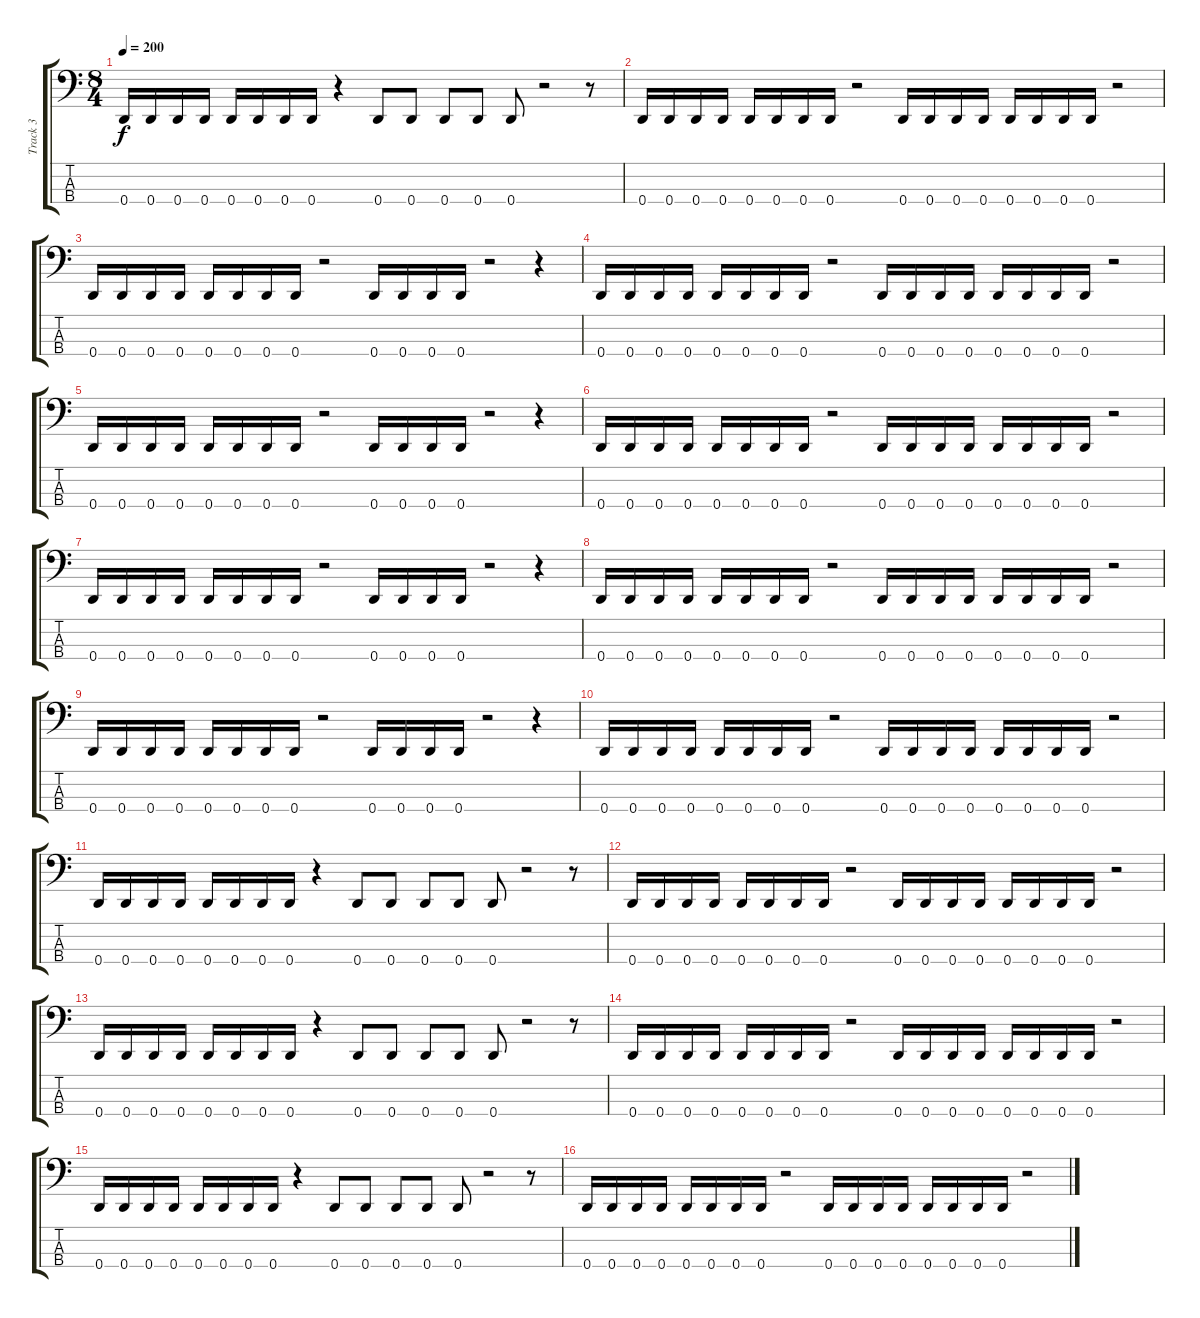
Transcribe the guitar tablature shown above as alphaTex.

\track ("Track 3" "Track 3") {instrument electricbassfinger}
\staff {score tabs}
\tuning (G2 D2 A1 D1) {hide}
\ts (8 4)
\tempo 200
\clef f4
\ks c
0.4.16{dy f} 0.4.16 0.4.16 0.4.16 0.4.16 0.4.16 0.4.16 0.4.16 r.4 0.4.8 0.4.8 0.4.8 0.4.8 0.4.8 r.2 r.8 |
0.4.16 0.4.16 0.4.16 0.4.16 0.4.16 0.4.16 0.4.16 0.4.16 r.2 0.4.16 0.4.16 0.4.16 0.4.16 0.4.16 0.4.16 0.4.16 0.4.16 r.2 |
0.4.16 0.4.16 0.4.16 0.4.16 0.4.16 0.4.16 0.4.16 0.4.16 r.2 0.4.16 0.4.16 0.4.16 0.4.16 r.2 r.4 |
0.4.16 0.4.16 0.4.16 0.4.16 0.4.16 0.4.16 0.4.16 0.4.16 r.2 0.4.16 0.4.16 0.4.16 0.4.16 0.4.16 0.4.16 0.4.16 0.4.16 r.2 |
0.4.16 0.4.16 0.4.16 0.4.16 0.4.16 0.4.16 0.4.16 0.4.16 r.2 0.4.16 0.4.16 0.4.16 0.4.16 r.2 r.4 |
0.4.16 0.4.16 0.4.16 0.4.16 0.4.16 0.4.16 0.4.16 0.4.16 r.2 0.4.16 0.4.16 0.4.16 0.4.16 0.4.16 0.4.16 0.4.16 0.4.16 r.2 |
0.4.16 0.4.16 0.4.16 0.4.16 0.4.16 0.4.16 0.4.16 0.4.16 r.2 0.4.16 0.4.16 0.4.16 0.4.16 r.2 r.4 |
0.4.16 0.4.16 0.4.16 0.4.16 0.4.16 0.4.16 0.4.16 0.4.16 r.2 0.4.16 0.4.16 0.4.16 0.4.16 0.4.16 0.4.16 0.4.16 0.4.16 r.2 |
0.4.16 0.4.16 0.4.16 0.4.16 0.4.16 0.4.16 0.4.16 0.4.16 r.2 0.4.16 0.4.16 0.4.16 0.4.16 r.2 r.4 |
0.4.16 0.4.16 0.4.16 0.4.16 0.4.16 0.4.16 0.4.16 0.4.16 r.2 0.4.16 0.4.16 0.4.16 0.4.16 0.4.16 0.4.16 0.4.16 0.4.16 r.2 |
0.4.16 0.4.16 0.4.16 0.4.16 0.4.16 0.4.16 0.4.16 0.4.16 r.4 0.4.8 0.4.8 0.4.8 0.4.8 0.4.8 r.2 r.8 |
0.4.16 0.4.16 0.4.16 0.4.16 0.4.16 0.4.16 0.4.16 0.4.16 r.2 0.4.16 0.4.16 0.4.16 0.4.16 0.4.16 0.4.16 0.4.16 0.4.16 r.2 |
0.4.16 0.4.16 0.4.16 0.4.16 0.4.16 0.4.16 0.4.16 0.4.16 r.4 0.4.8 0.4.8 0.4.8 0.4.8 0.4.8 r.2 r.8 |
0.4.16 0.4.16 0.4.16 0.4.16 0.4.16 0.4.16 0.4.16 0.4.16 r.2 0.4.16 0.4.16 0.4.16 0.4.16 0.4.16 0.4.16 0.4.16 0.4.16 r.2 |
0.4.16 0.4.16 0.4.16 0.4.16 0.4.16 0.4.16 0.4.16 0.4.16 r.4 0.4.8 0.4.8 0.4.8 0.4.8 0.4.8 r.2 r.8 |
0.4.16 0.4.16 0.4.16 0.4.16 0.4.16 0.4.16 0.4.16 0.4.16 r.2 0.4.16 0.4.16 0.4.16 0.4.16 0.4.16 0.4.16 0.4.16 0.4.16 r.2
